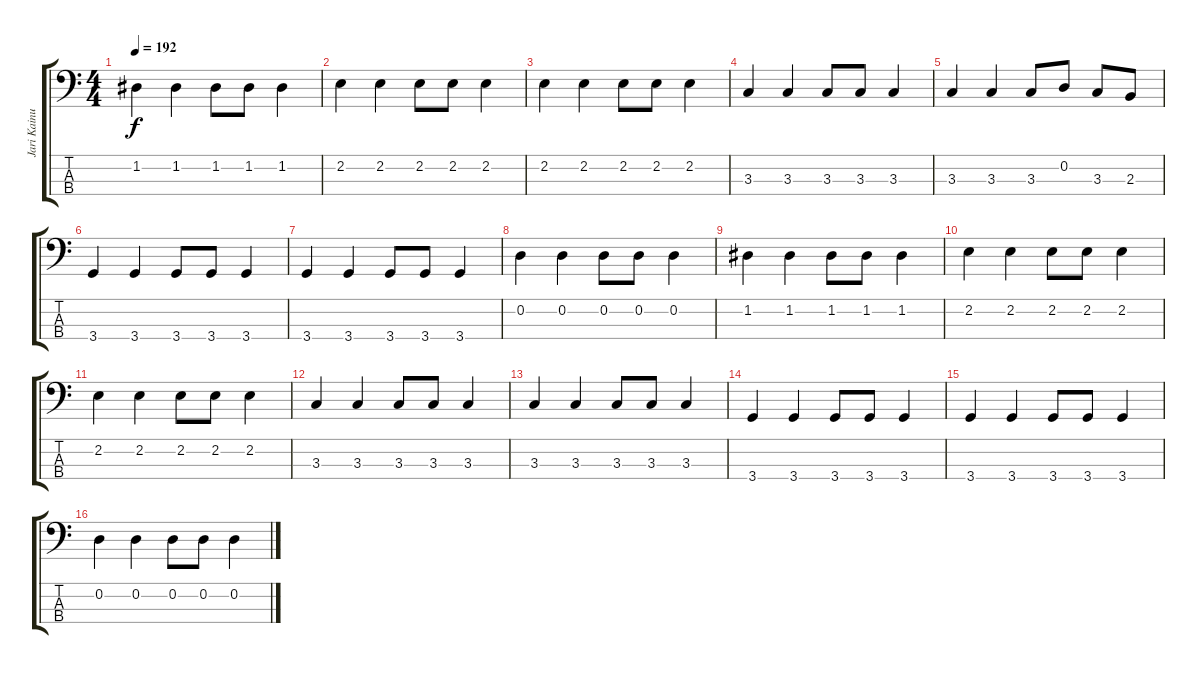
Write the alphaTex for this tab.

\track ("Jari Kainulainen" "Jari Kainu") {instrument electricbassfinger}
\staff {score tabs}
\tuning (G2 D2 A1 E1) {hide}
\ts (4 4)
\tempo 192
\clef f4
\ks c
1.2.4{dy f} 1.2.4 1.2.8 1.2.8 1.2.4 |
2.2.4 2.2.4 2.2.8 2.2.8 2.2.4 |
2.2.4 2.2.4 2.2.8 2.2.8 2.2.4 |
3.3.4 3.3.4 3.3.8 3.3.8 3.3.4 |
3.3.4 3.3.4 3.3.8 0.2.8 3.3.8 2.3.8 |
3.4.4 3.4.4 3.4.8 3.4.8 3.4.4 |
3.4.4 3.4.4 3.4.8 3.4.8 3.4.4 |
0.2.4 0.2.4 0.2.8 0.2.8 0.2.4 |
1.2.4 1.2.4 1.2.8 1.2.8 1.2.4 |
2.2.4{volume 16} 2.2.4{volume 16} 2.2.8{volume 15} 2.2.8{volume 15} 2.2.4{volume 15} |
2.2.4{volume 15} 2.2.4{volume 15} 2.2.8{volume 14} 2.2.8{volume 14} 2.2.4{volume 14} |
3.3.4{volume 14} 3.3.4{volume 14} 3.3.8{volume 13} 3.3.8{volume 13} 3.3.4{volume 13} |
3.3.4{volume 13} 3.3.4{volume 13} 3.3.8{volume 12} 3.3.8{volume 12} 3.3.4{volume 12} |
3.4.4{volume 12} 3.4.4{volume 12} 3.4.8{volume 11} 3.4.8{volume 11} 3.4.4{volume 11} |
3.4.4{volume 11} 3.4.4{volume 11} 3.4.8{volume 10} 3.4.8{volume 10} 3.4.4{volume 10} |
0.2.4{volume 10} 0.2.4{volume 10} 0.2.8{volume 9} 0.2.8{volume 9} 0.2.4{volume 9}
